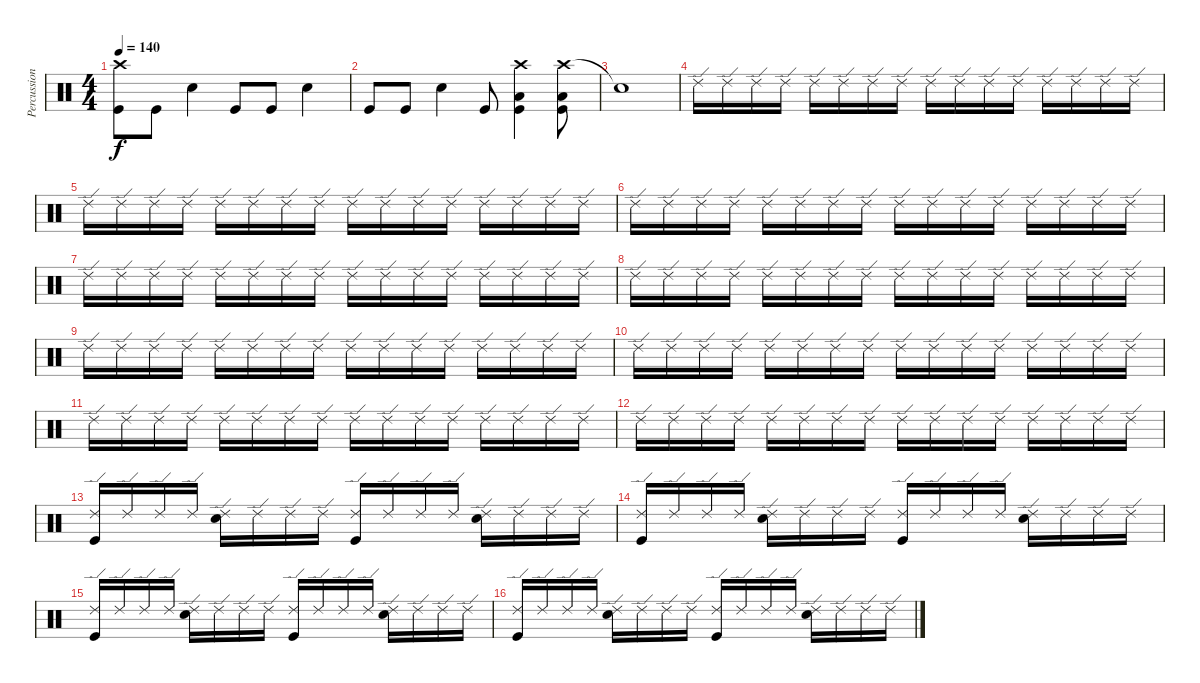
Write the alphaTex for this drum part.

\track ("Percussion" "Percussion") {instrument percussion}
\staff {score}
\articulation defaults
\ts (4 4)
\tempo 140
\clef neutral
\ks c
("Crash high (hit)" "Kick (hit)").8{dy f} "Kick (hit)".8 "Snare (hit) 2".4 "Kick (hit)".8 "Kick (hit)".8 "Snare (hit) 2".4 |
"Kick (hit)".8 "Kick (hit)".8 "Snare (hit) 2".4 "Kick (hit)".8 ("Crash high (hit)" "Low Tom (hit)" "Kick (hit)").4 ("Crash high (hit)" "Low Tom (hit)" "Kick (hit)").8 |
"Snare (hit)"{t}.1 |
"Ride (edge) 2".16{volume 10} "Ride (edge) 2".16 "Ride (edge) 2".16 "Ride (edge) 2".16 "Ride (edge) 2".16 "Ride (edge) 2".16 "Ride (edge) 2".16 "Ride (edge) 2".16 "Ride (edge) 2".16 "Ride (edge) 2".16 "Ride (edge) 2".16 "Ride (edge) 2".16 "Ride (edge) 2".16 "Ride (edge) 2".16 "Ride (edge) 2".16 "Ride (edge) 2".16 |
"Ride (edge) 2".16 "Ride (edge) 2".16 "Ride (edge) 2".16 "Ride (edge) 2".16 "Ride (edge) 2".16 "Ride (edge) 2".16 "Ride (edge) 2".16 "Ride (edge) 2".16 "Ride (edge) 2".16 "Ride (edge) 2".16 "Ride (edge) 2".16 "Ride (edge) 2".16 "Ride (edge) 2".16 "Ride (edge) 2".16 "Ride (edge) 2".16 "Ride (edge) 2".16 |
"Ride (edge) 2".16 "Ride (edge) 2".16 "Ride (edge) 2".16 "Ride (edge) 2".16 "Ride (edge) 2".16 "Ride (edge) 2".16 "Ride (edge) 2".16 "Ride (edge) 2".16 "Ride (edge) 2".16 "Ride (edge) 2".16 "Ride (edge) 2".16 "Ride (edge) 2".16 "Ride (edge) 2".16 "Ride (edge) 2".16 "Ride (edge) 2".16 "Ride (edge) 2".16 |
"Ride (edge) 2".16 "Ride (edge) 2".16 "Ride (edge) 2".16 "Ride (edge) 2".16 "Ride (edge) 2".16 "Ride (edge) 2".16 "Ride (edge) 2".16 "Ride (edge) 2".16 "Ride (edge) 2".16 "Ride (edge) 2".16 "Ride (edge) 2".16 "Ride (edge) 2".16 "Ride (edge) 2".16 "Ride (edge) 2".16 "Ride (edge) 2".16 "Ride (edge) 2".16 |
"Ride (edge) 2".16 "Ride (edge) 2".16 "Ride (edge) 2".16 "Ride (edge) 2".16 "Ride (edge) 2".16 "Ride (edge) 2".16 "Ride (edge) 2".16 "Ride (edge) 2".16 "Ride (edge) 2".16 "Ride (edge) 2".16 "Ride (edge) 2".16 "Ride (edge) 2".16 "Ride (edge) 2".16 "Ride (edge) 2".16 "Ride (edge) 2".16 "Ride (edge) 2".16 |
"Ride (edge) 2".16 "Ride (edge) 2".16 "Ride (edge) 2".16 "Ride (edge) 2".16 "Ride (edge) 2".16 "Ride (edge) 2".16 "Ride (edge) 2".16 "Ride (edge) 2".16 "Ride (edge) 2".16 "Ride (edge) 2".16 "Ride (edge) 2".16 "Ride (edge) 2".16 "Ride (edge) 2".16 "Ride (edge) 2".16 "Ride (edge) 2".16 "Ride (edge) 2".16 |
"Ride (edge) 2".16 "Ride (edge) 2".16 "Ride (edge) 2".16 "Ride (edge) 2".16 "Ride (edge) 2".16 "Ride (edge) 2".16 "Ride (edge) 2".16 "Ride (edge) 2".16 "Ride (edge) 2".16 "Ride (edge) 2".16 "Ride (edge) 2".16 "Ride (edge) 2".16 "Ride (edge) 2".16 "Ride (edge) 2".16 "Ride (edge) 2".16 "Ride (edge) 2".16 |
"Ride (edge) 2".16 "Ride (edge) 2".16 "Ride (edge) 2".16 "Ride (edge) 2".16 "Ride (edge) 2".16 "Ride (edge) 2".16 "Ride (edge) 2".16 "Ride (edge) 2".16 "Ride (edge) 2".16 "Ride (edge) 2".16 "Ride (edge) 2".16 "Ride (edge) 2".16 "Ride (edge) 2".16 "Ride (edge) 2".16 "Ride (edge) 2".16 "Ride (edge) 2".16 |
"Ride (edge) 2".16 "Ride (edge) 2".16 "Ride (edge) 2".16 "Ride (edge) 2".16 "Ride (edge) 2".16 "Ride (edge) 2".16 "Ride (edge) 2".16 "Ride (edge) 2".16 "Ride (edge) 2".16 "Ride (edge) 2".16 "Ride (edge) 2".16 "Ride (edge) 2".16 "Ride (edge) 2".16 "Ride (edge) 2".16 "Ride (edge) 2".16 "Ride (edge) 2".16 |
("Ride (edge) 2" "Kick (hit)").16 "Ride (edge) 2".16 "Ride (edge) 2".16 "Ride (edge) 2".16 ("Ride (edge) 2" "Snare (hit) 2").16 "Ride (edge) 2".16 "Ride (edge) 2".16 "Ride (edge) 2".16 ("Ride (edge) 2" "Kick (hit)").16 "Ride (edge) 2".16 "Ride (edge) 2".16 "Ride (edge) 2".16 ("Ride (edge) 2" "Snare (hit) 2").16 "Ride (edge) 2".16 "Ride (edge) 2".16 "Ride (edge) 2".16 |
("Ride (edge) 2" "Kick (hit)").16 "Ride (edge) 2".16 "Ride (edge) 2".16 "Ride (edge) 2".16 ("Ride (edge) 2" "Snare (hit) 2").16 "Ride (edge) 2".16 "Ride (edge) 2".16 "Ride (edge) 2".16 ("Ride (edge) 2" "Kick (hit)").16 "Ride (edge) 2".16 "Ride (edge) 2".16 "Ride (edge) 2".16 ("Ride (edge) 2" "Snare (hit) 2").16 "Ride (edge) 2".16 "Ride (edge) 2".16 "Ride (edge) 2".16 |
("Ride (edge) 2" "Kick (hit)").16 "Ride (edge) 2".16 "Ride (edge) 2".16 "Ride (edge) 2".16 ("Ride (edge) 2" "Snare (hit) 2").16 "Ride (edge) 2".16 "Ride (edge) 2".16 "Ride (edge) 2".16 ("Ride (edge) 2" "Kick (hit)").16 "Ride (edge) 2".16 "Ride (edge) 2".16 "Ride (edge) 2".16 ("Ride (edge) 2" "Snare (hit) 2").16 "Ride (edge) 2".16 "Ride (edge) 2".16 "Ride (edge) 2".16 |
("Ride (edge) 2" "Kick (hit)").16 "Ride (edge) 2".16 "Ride (edge) 2".16 "Ride (edge) 2".16 ("Ride (edge) 2" "Snare (hit) 2").16 "Ride (edge) 2".16 "Ride (edge) 2".16 "Ride (edge) 2".16 ("Ride (edge) 2" "Kick (hit)").16 "Ride (edge) 2".16 "Ride (edge) 2".16 "Ride (edge) 2".16 ("Ride (edge) 2" "Snare (hit) 2").16 "Ride (edge) 2".16 "Ride (edge) 2".16 "Ride (edge) 2".16
